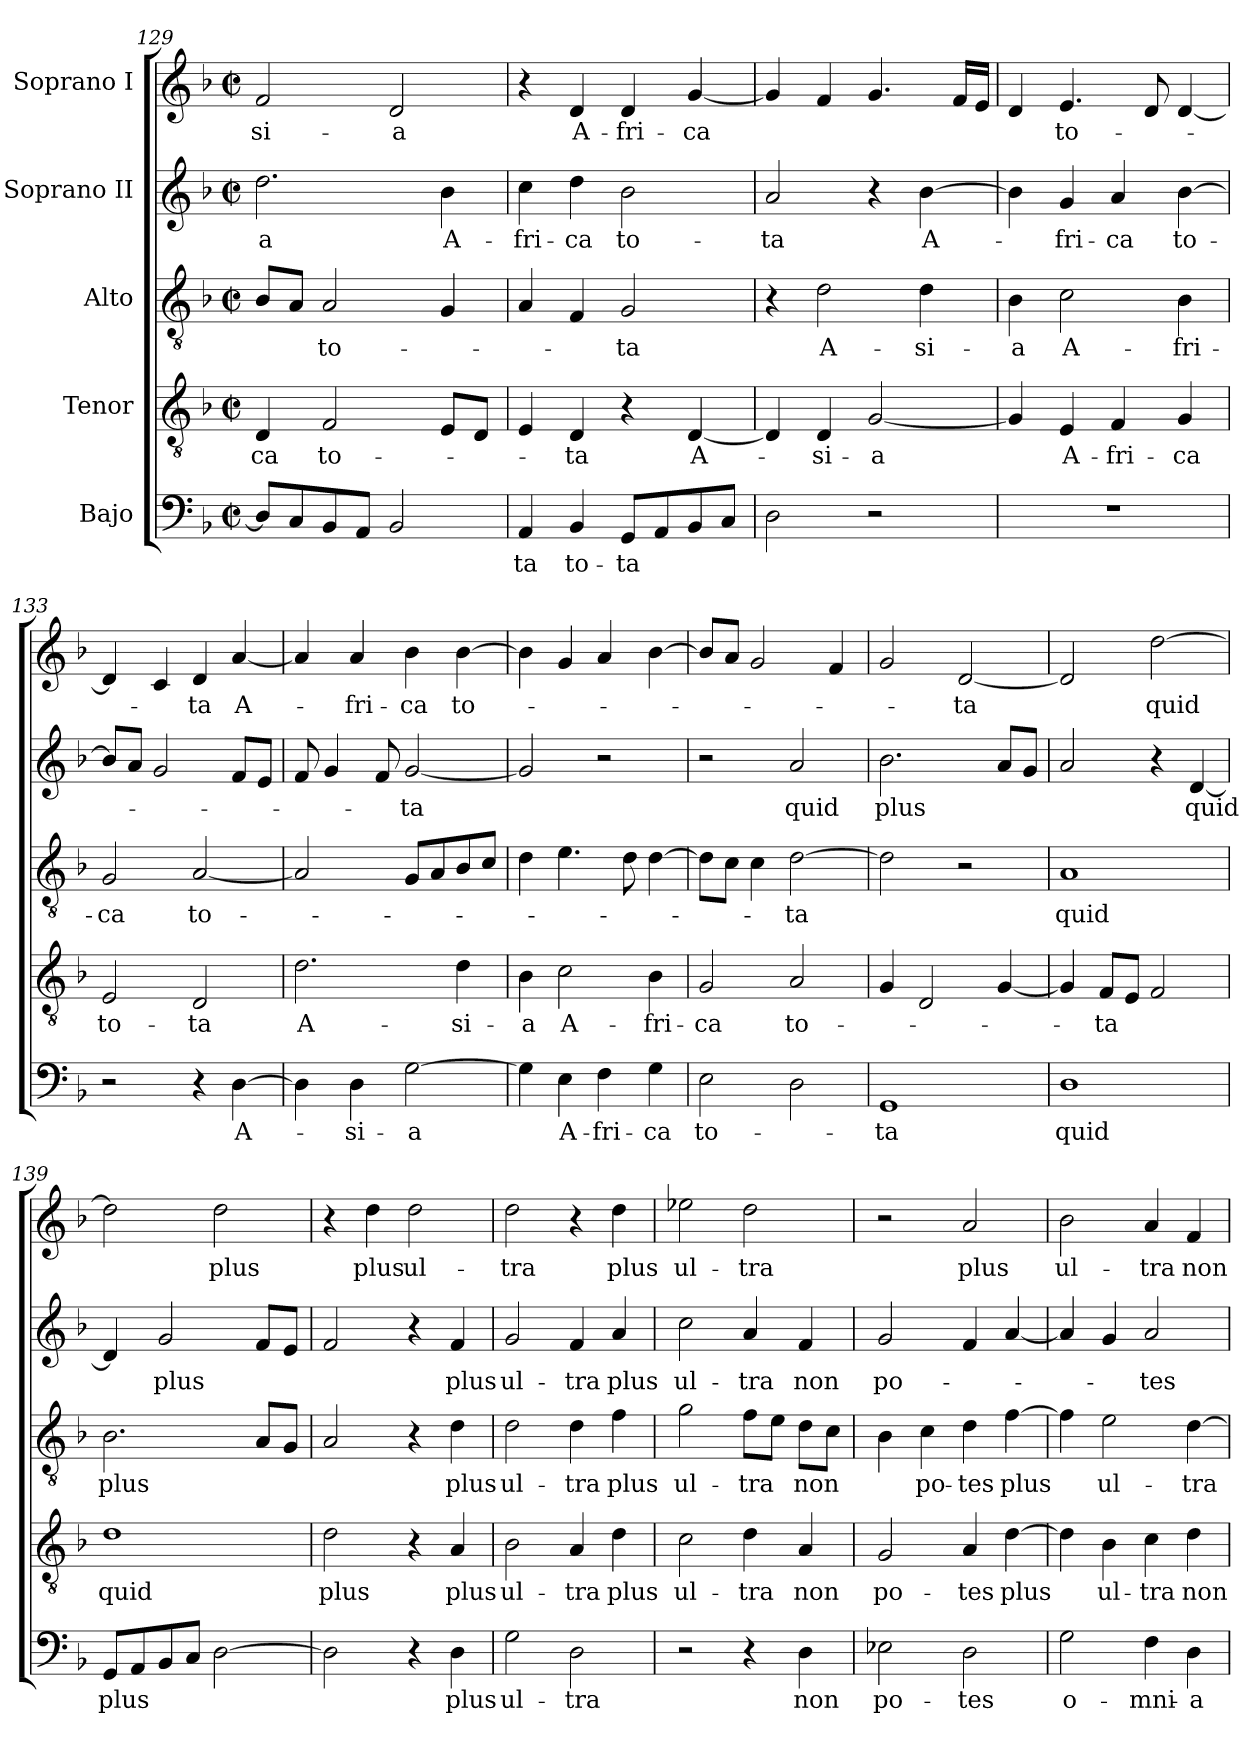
**kern	**text	**kern	**text	**kern	**text	**kern	**text	**kern	**text
*part5	*part5	*part4	*part4	*part3	*part3	*part2	*part2	*part1	*part1
*staff5	*staff5	*staff4	*staff4	*staff3	*staff3	*staff2	*staff2	*staff1	*staff1
*I"Bajo	*	*I"Tenor	*	*I"Alto	*	*I"Soprano II	*	*I"Soprano I	*
*clefF4	*	*clefGv2	*	*clefGv2	*	*clefG2	*	*clefG2	*
*k[b-]	*	*k[b-]	*	*k[b-]	*	*k[b-]	*	*k[b-]	*
*F:	*	*F:	*	*F:	*	*F:	*	*F:	*
*M2/2	*	*M2/2	*	*M2/2	*	*M2/2	*	*M2/2	*
*met(c|)	*	*met(c|)	*	*met(c|)	*	*met(c|)	*	*met(c|)	*
=129	=129	=129	=129	=129	=129	=129	=129	=129	=129
!	!	!	!LO:LY:b	!	!	!	!LO:LY:b	!	!LO:LY:b
8D/L]	.	4D/	-ca	8B-/L	.	2.dd\	-a	2f/	-si-
8C/	.	.	.	8A/J	.	.	.	.	.
!	!	!	!LO:LY:b	!	!LO:LY:b	!	!	!	!
8BB-/	.	2F/	to-	2A/	to-	.	.	.	.
8AA/J	.	.	.	.	.	.	.	.	.
!	!	!	!	!	!	!	!	!	!LO:LY:b
2BB-/	.	.	.	.	.	.	.	2d/	-a
!	!	!	!	!	!	!	!LO:LY:b	!	!
.	.	8E/L	.	4G/	.	4b-\	A-	.	.
.	.	8D/J	.	.	.	.	.	.	.
!!LO:LB:g=z
=130	=130	=130	=130	=130	=130	=130	=130	=130	=130
!	!LO:LY:b	!	!	!	!	!	!LO:LY:b	!	!
4AA/	-ta	4E/	.	4A/	.	4cc\	-fri-	4r	.
!	!LO:LY:b	!	!LO:LY:b	!	!	!	!LO:LY:b	!	!LO:LY:b
4BB-/	to-	4D/	-ta	4F/	.	4dd\	-ca	4d/	A-
!	!LO:LY:b	!	!	!	!LO:LY:b	!	!LO:LY:b	!	!LO:LY:b
8GG/L	-ta	4r	.	2G/	-ta	2b-\	to-	4d/	-fri-
8AA/	.	.	.	.	.	.	.	.	.
!	!	!	!LO:LY:b	!	!	!	!	!	!LO:LY:b
8BB-/	.	[4D/	A-	.	.	.	.	[4g/	-ca
8C/J	.	.	.	.	.	.	.	.	.
=131	=131	=131	=131	=131	=131	=131	=131	=131	=131
!	!	!	!	!	!	!	!LO:LY:b	!	!
2D\	.	4D/]	.	4r	.	2a/	-ta	4g/]	.
!	!	!	!LO:LY:b	!	!LO:LY:b	!	!	!	!
.	.	4D/	-si-	2d\	A-	.	.	4f/	.
!	!	!	!LO:LY:b	!	!	!	!	!	!
2r	.	[2G/	-a	.	.	4r	.	4.g/	.
!	!	!	!	!	!LO:LY:b	!	!LO:LY:b	!	!
.	.	.	.	4d\	-si-	[4b-\	A-	.	.
.	.	.	.	.	.	.	.	16f/LL	.
.	.	.	.	.	.	.	.	16e/JJ	.
=132	=132	=132	=132	=132	=132	=132	=132	=132	=132
!	!	!	!	!	!LO:LY:b	!	!	!	!
1r	.	4G/]	.	4B-\	-a	4b-\]	.	4d/	.
!	!	!	!LO:LY:b	!	!LO:LY:b	!	!LO:LY:b	!	!LO:LY:b
.	.	4E/	A-	2c\	A-	4g/	-fri-	4.e/	to-
!	!	!	!LO:LY:b	!	!	!	!LO:LY:b	!	!
.	.	4F/	-fri-	.	.	4a/	-ca	.	.
.	.	.	.	.	.	.	.	8d/	.
!	!	!	!LO:LY:b	!	!LO:LY:b	!	!LO:LY:b	!	!
.	.	4G/	-ca	4B-\	-fri-	[4b-\	to-	[4d/	.
=133	=133	=133	=133	=133	=133	=133	=133	=133	=133
!	!	!	!LO:LY:b	!	!LO:LY:b	!	!	!	!
2r	.	2E/	to-	2G/	-ca	8b-/L]	.	4d/]	.
.	.	.	.	.	.	8a/J	.	.	.
.	.	.	.	.	.	2g/	.	4c/	.
!	!	!	!LO:LY:b	!	!LO:LY:b	!	!	!	!LO:LY:b
4r	.	2D/	-ta	[2A/	to-	.	.	4d/	-ta
!	!LO:LY:b	!	!	!	!	!	!	!	!LO:LY:b
[4D\	A-	.	.	.	.	8f/L	.	[4a/	A-
.	.	.	.	.	.	8e/J	.	.	.
=134	=134	=134	=134	=134	=134	=134	=134	=134	=134
!	!	!	!LO:LY:b	!	!	!	!	!	!
4D\]	.	2.d\	A-	2A/]	.	8f/	.	4a/]	.
.	.	.	.	.	.	4g/	.	.	.
!	!LO:LY:b	!	!	!	!	!	!	!	!LO:LY:b
4D\	-si-	.	.	.	.	.	.	4a/	-fri-
.	.	.	.	.	.	8f/	.	.	.
!	!LO:LY:b	!	!	!	!	!	!LO:LY:b	!	!LO:LY:b
[2G\	-a	.	.	8G/L	.	[2g/	-ta	4b-\	-ca
.	.	.	.	8A/	.	.	.	.	.
!	!	!	!LO:LY:b	!	!	!	!	!	!LO:LY:b
.	.	4d\	-si-	8B-/	.	.	.	[4b-\	to-
.	.	.	.	8c/J	.	.	.	.	.
!!LO:LB:g=z
=135	=135	=135	=135	=135	=135	=135	=135	=135	=135
!	!	!	!LO:LY:b	!	!	!	!	!	!
4G\]	.	4B-\	-a	4d\	.	2g/]	.	4b-\]	.
!	!LO:LY:b	!	!LO:LY:b	!	!	!	!	!	!
4E\	A-	2c\	A-	4.e\	.	.	.	4g/	.
!	!LO:LY:b	!	!	!	!	!	!	!	!
4F\	-fri-	.	.	.	.	2r	.	4a/	.
.	.	.	.	8d\	.	.	.	.	.
!	!LO:LY:b	!	!LO:LY:b	!	!	!	!	!	!
4G\	-ca	4B-\	-fri-	[4d\	.	.	.	[4b-\	.
=136	=136	=136	=136	=136	=136	=136	=136	=136	=136
!	!LO:LY:b	!	!LO:LY:b	!	!	!	!	!	!
2E\	to-	2G/	-ca	8d\L]	.	2r	.	8b-/L]	.
.	.	.	.	8c\J	.	.	.	8a/J	.
.	.	.	.	4c\	.	.	.	2g/	.
!	!	!	!LO:LY:b	!	!LO:LY:b	!	!LO:LY:b	!	!
2D\	.	2A/	to-	[2d\	-ta	2a/	quid	.	.
.	.	.	.	.	.	.	.	4f/	.
=137	=137	=137	=137	=137	=137	=137	=137	=137	=137
!	!LO:LY:b	!	!	!	!	!	!LO:LY:b	!	!
1GG	-ta	4G/	.	2d\]	.	2.b-\	plus	2g/	.
.	.	2D/	.	.	.	.	.	.	.
!	!	!	!	!	!	!	!	!	!LO:LY:b
.	.	.	.	2r	.	.	.	[2d/	-ta
.	.	[4G/	.	.	.	8a/L	.	.	.
.	.	.	.	.	.	8g/J	.	.	.
=138	=138	=138	=138	=138	=138	=138	=138	=138	=138
!	!LO:LY:b	!	!	!	!LO:LY:b	!	!	!	!
1D	quid	4G/]	.	1A	quid	2a/	.	2d/]	.
!	!	!	!LO:LY:b	!	!	!	!	!	!
.	.	8F/L	-ta	.	.	.	.	.	.
.	.	8E/J	.	.	.	.	.	.	.
!	!	!	!	!	!	!	!	!	!LO:LY:b
.	.	2F/	.	.	.	4r	.	[2dd\	quid
!	!	!	!	!	!	!	!LO:LY:b	!	!
.	.	.	.	.	.	[4d/	quid	.	.
=139	=139	=139	=139	=139	=139	=139	=139	=139	=139
!	!LO:LY:b	!	!LO:LY:b	!	!LO:LY:b	!	!	!	!
8GG/L	plus	1d	quid	2.B-\	plus	4d/]	.	2dd\]	.
8AA/	.	.	.	.	.	.	.	.	.
!	!	!	!	!	!	!	!LO:LY:b	!	!
8BB-/	.	.	.	.	.	2g/	plus	.	.
8C/J	.	.	.	.	.	.	.	.	.
!	!	!	!	!	!	!	!	!	!LO:LY:b
[2D\	.	.	.	.	.	.	.	2dd\	plus
.	.	.	.	8A/L	.	8f/L	.	.	.
.	.	.	.	8G/J	.	8e/J	.	.	.
=140	=140	=140	=140	=140	=140	=140	=140	=140	=140
!	!	!	!LO:LY:b	!	!	!	!	!	!
2D\]	.	2d\	plus	2A/	.	2f/	.	4r	.
!	!	!	!	!	!	!	!	!	!LO:LY:b
.	.	.	.	.	.	.	.	4dd\	plus
!	!	!	!	!	!	!	!	!	!LO:LY:b
4r	.	4r	.	4r	.	4r	.	2dd\	ul-
!	!LO:LY:b	!	!LO:LY:b	!	!LO:LY:b	!	!LO:LY:b	!	!
4D\	plus	4A/	plus	4d\	plus	4f/	plus	.	.
=141	=141	=141	=141	=141	=141	=141	=141	=141	=141
!	!LO:LY:b	!	!LO:LY:b	!	!LO:LY:b	!	!LO:LY:b	!	!LO:LY:b
2G\	ul-	2B-\	ul-	2d\	ul-	2g/	ul-	2dd\	-tra
!	!LO:LY:b	!	!LO:LY:b	!	!LO:LY:b	!	!LO:LY:b	!	!
2D\	-tra	4A/	-tra	4d\	-tra	4f/	-tra	4r	.
!	!	!	!LO:LY:b	!	!LO:LY:b	!	!LO:LY:b	!	!LO:LY:b
.	.	4d\	plus	4f\	plus	4a/	plus	4dd\	plus
!!LO:PB:g=z
=142	=142	=142	=142	=142	=142	=142	=142	=142	=142
!	!	!	!LO:LY:b	!	!LO:LY:b	!	!LO:LY:b	!	!LO:LY:b
2r	.	2c\	ul-	2g\	ul-	2cc\	ul-	2ee-X\	ul-
!	!	!	!LO:LY:b	!	!LO:LY:b	!	!LO:LY:b	!	!LO:LY:b
4r	.	4d\	-tra	8f\L	-tra	4a/	-tra	2dd\	-tra
.	.	.	.	8e\J	.	.	.	.	.
!	!LO:LY:b	!	!LO:LY:b	!	!LO:LY:b	!	!LO:LY:b	!	!
4D\	non	4A/	non	8d\L	non	4f/	non	.	.
.	.	.	.	8c\J	.	.	.	.	.
=143	=143	=143	=143	=143	=143	=143	=143	=143	=143
!	!LO:LY:b	!	!LO:LY:b	!	!	!	!LO:LY:b	!	!
2E-X\	po-	2G/	po-	4B-\	.	2g/	po-	2r	.
!	!	!	!	!	!LO:LY:b	!	!	!	!
.	.	.	.	4c\	po-	.	.	.	.
!	!LO:LY:b	!	!LO:LY:b	!	!LO:LY:b	!	!	!	!LO:LY:b
2D\	-tes	4A/	-tes	4d\	-tes	4f/	.	2a/	plus
!	!	!	!LO:LY:b	!	!LO:LY:b	!	!	!	!
.	.	[4d\	plus	[4f\	plus	[4a/	.	.	.
=144	=144	=144	=144	=144	=144	=144	=144	=144	=144
!	!LO:LY:b	!	!	!	!	!	!	!	!LO:LY:b
2G\	o-	4d\]	.	4f\]	.	4a/]	.	2b-\	ul-
!	!	!	!LO:LY:b	!	!LO:LY:b	!	!	!	!
.	.	4B-\	ul-	2e\	ul-	4g/	.	.	.
!	!LO:LY:b	!	!LO:LY:b	!	!	!	!LO:LY:b	!	!LO:LY:b
4F\	-mni-	4c\	-tra	.	.	2a/	-tes	4a/	-tra
!	!LO:LY:b	!	!LO:LY:b	!	!LO:LY:b	!	!	!	!LO:LY:b
4D\	-a	4d\	non	[4d\	-tra	.	.	4f/	non
=	=	=	=	=	=	=	=	=	=
*-	*-	*-	*-	*-	*-	*-	*-	*-	*-
